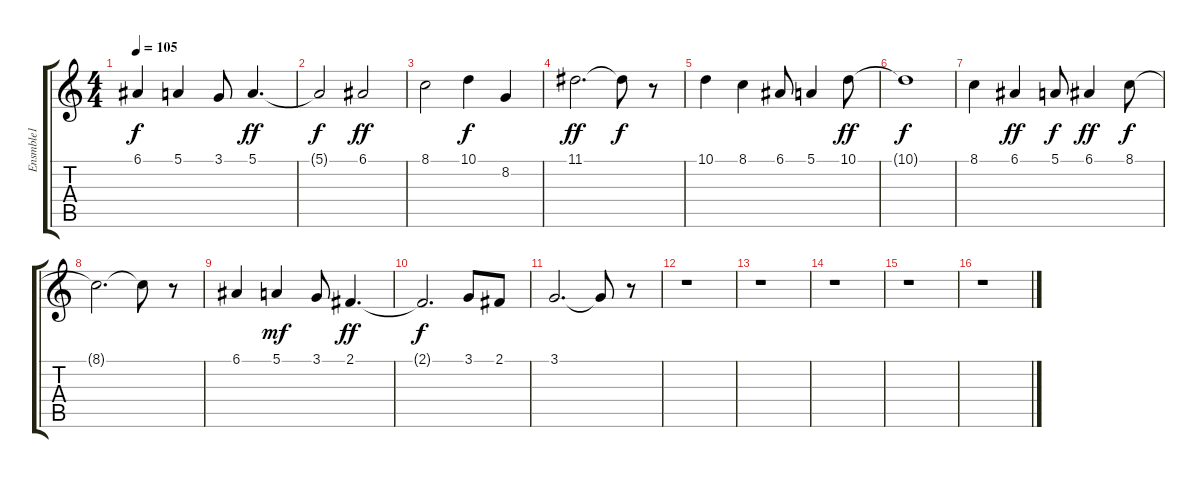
\track ("Ensmble1" "Ensmble1") {instrument stringensemble1}
\staff {score tabs}
\tuning (E4 B3 G3 D3 A2 E2) {hide}
\ts (4 4)
\tempo 105
\clef g2
\ks c
6.1.4{dy f} 5.1.4 3.1.8 5.1.4{d dy ff} |
5.1{t}.2{dy f} 6.1.2{dy ff} |
8.1.2 10.1.4{dy f} 8.2.4 |
11.1.2{d dy ff} 11.1{t}.8{dy f} r.8 |
10.1.4 8.1.4 6.1.8 5.1.4 10.1.8{dy ff} |
10.1{t}.1{dy f} |
8.1.4 6.1.4{dy ff} 5.1.8{dy f} 6.1.4{dy ff} 8.1.8{dy f} |
8.1{t}.2{d} 8.1{t}.8 r.8 |
6.1.4 5.1.4{dy mf} 3.1.8 2.1.4{d dy ff} |
2.1{t}.2{d dy f} 3.1.8 2.1.8 |
3.1.2{d} 3.1{t}.8 r.8 |
r.1 |
r.1 |
r.1 |
r.1 |
r.1
